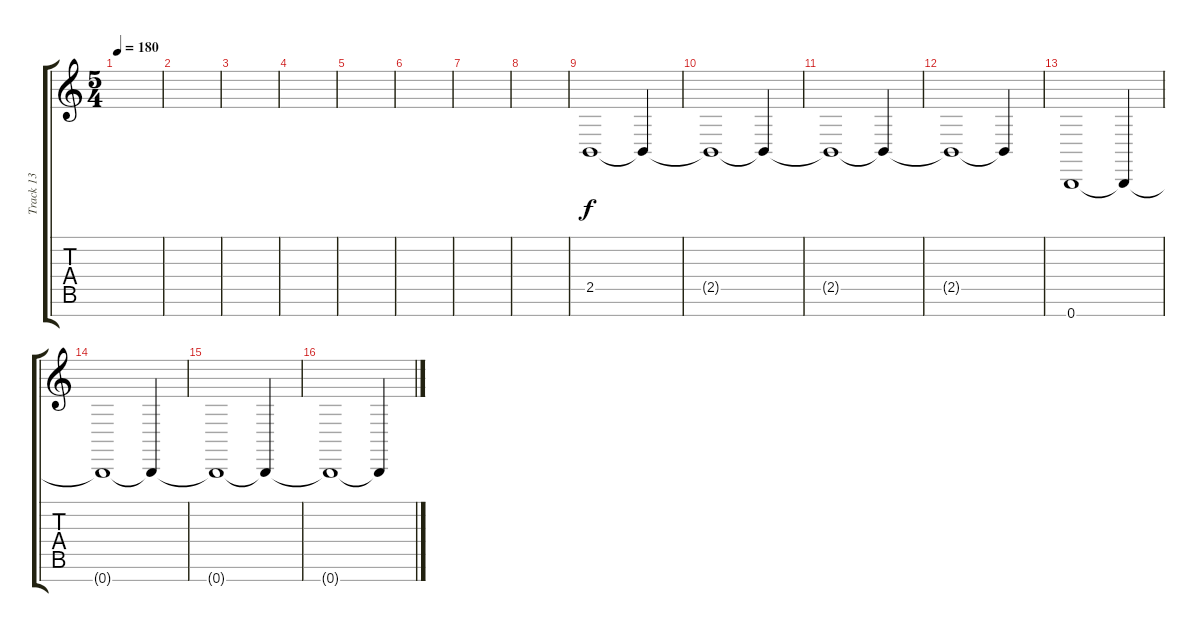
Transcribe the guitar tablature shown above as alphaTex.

\track ("Track 13" "Track 13") {instrument stringensemble1}
\staff {score tabs}
\tuning (E4 B3 G3 D3 A2 E2 B1) {hide}
\ts (5 4)
\tempo 180
\clef g2
\ks c
|
|
|
|
|
|
|
|
2.5.1 2.5{t}.4 |
2.5{t}.1 2.5{t}.4 |
2.5{t}.1 2.5{t}.4 |
2.5{t}.1 2.5{t}.4 |
0.7.1 0.7{t}.4 |
0.7{t}.1 0.7{t}.4 |
0.7{t}.1 0.7{t}.4 |
0.7{t}.1 0.7{t}.4
